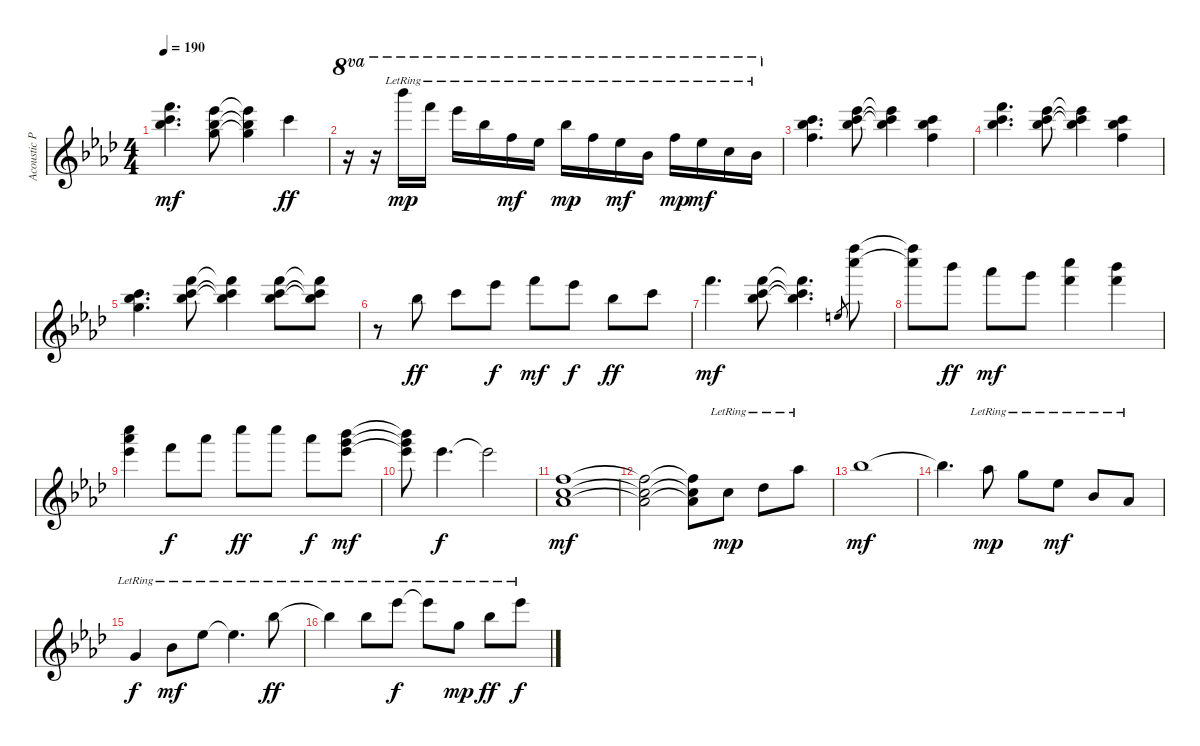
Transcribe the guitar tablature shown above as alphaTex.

\track ("Acoustic Piano (Staff 1)" "Acoustic P") {instrument electricbassfinger}
\staff {score}
\tuning (E4 B3 G3 D3 A2 E2 B1) {hide}
\ts (4 4)
\tempo 190
\clef g2
\ks ab
(13.1 13.2 15.3).4{d dy mf} (11.1 11.2 12.3).8 (11.1{t} 11.2{t} 12.3{t}).4 8.1.4{dy ff} |
r.16{ot 8va} r.16{ot 8va} 30.1{lr}.16{ot 8va dy mp} 25.1{lr}.16{ot 8va} 23.1{lr}.16{ot 8va} 18.1{lr}.16{ot 8va} 13.1{lr}.16{ot 8va dy mf} 11.1{lr}.16{ot 8va} 18.1{lr}.16{ot 8va dy mp} 13.1{lr}.16{ot 8va} 11.1{lr}.16{ot 8va dy mf} 6.1{lr}.16{ot 8va} 13.1{lr}.16{ot 8va dy mp} 11.1{lr}.16{ot 8va dy mf} 8.1{lr}.16{ot 8va} 6.1{lr}.16{ot 8va} |
(8.1 11.2 10.3).4{d} (11.1 13.2 15.3).8 (11.1{t} 13.2{t} 15.3{t}).4 (8.1 11.2 10.3).4 |
(6.1 13.2 22.3).4{d} (11.1 13.2 15.3).8 (11.1{t} 13.2{t} 15.3{t}).4 (8.1 11.2 10.3).4 |
(8.1 11.2 12.3).4{d} (6.1 13.2 22.3).8 (6.1{t} 13.2{t} 22.3{t}).4 (6.1 13.2 22.3).8 (6.1{t} 13.2{t} 22.3{t}).8 |
r.8 6.1.8{dy ff} 8.1.8 11.1.8{dy f} 13.1.8{dy mf} 11.1.8{dy f} 6.1.8{dy ff} 8.1.8 |
13.1.4{d dy mf} (13.1 13.2 15.3).8 (13.1{t} 13.2{t} 15.3{t}).4{d} 0.1.8{gr} (20.1 30.2).8 |
(20.1{t} 30.2{t}).8 18.1.8{dy ff} 16.1.8{dy mf} 15.1.8 (13.1 25.2).4 (18.1 18.2).4 |
(11.1 21.2 29.3).4 13.1.8{dy f} 16.1.8 20.1.8{dy ff} 20.1.8 16.1.8{dy f} (18.1 20.2 20.3).8{dy mf} |
(18.1{t} 20.2{t} 20.3{t}).8 11.1.4{d dy f} 11.1{t}.2 |
(1.1 1.2 1.3).1{dy mf} |
(1.1{t} 1.2{t} 1.3{t}).2 (1.1{t} 1.2{t} 1.3{t}).8 1.2{lr}.8{dy mp} 2.2{lr}.8 4.1{lr}.8 |
6.1.1{dy mf} |
6.1{t}.4{d} 4.1{lr}.8{dy mp} 3.1{lr}.8 4.2{lr}.8{dy mf} 3.3{lr}.8 1.3{lr}.8 |
0.3{lr}.4{dy f} 3.3{lr}.8{dy mf} 4.2{lr}.8 4.2{lr t}.4{d} 6.1{lr}.8{dy ff} |
6.1{lr t}.4 6.1{lr}.8 11.1{lr}.8{dy f} 11.1{lr t}.8 3.1{lr}.8{dy mp} 6.1{lr}.8{dy ff} 11.1{lr}.8{dy f}
